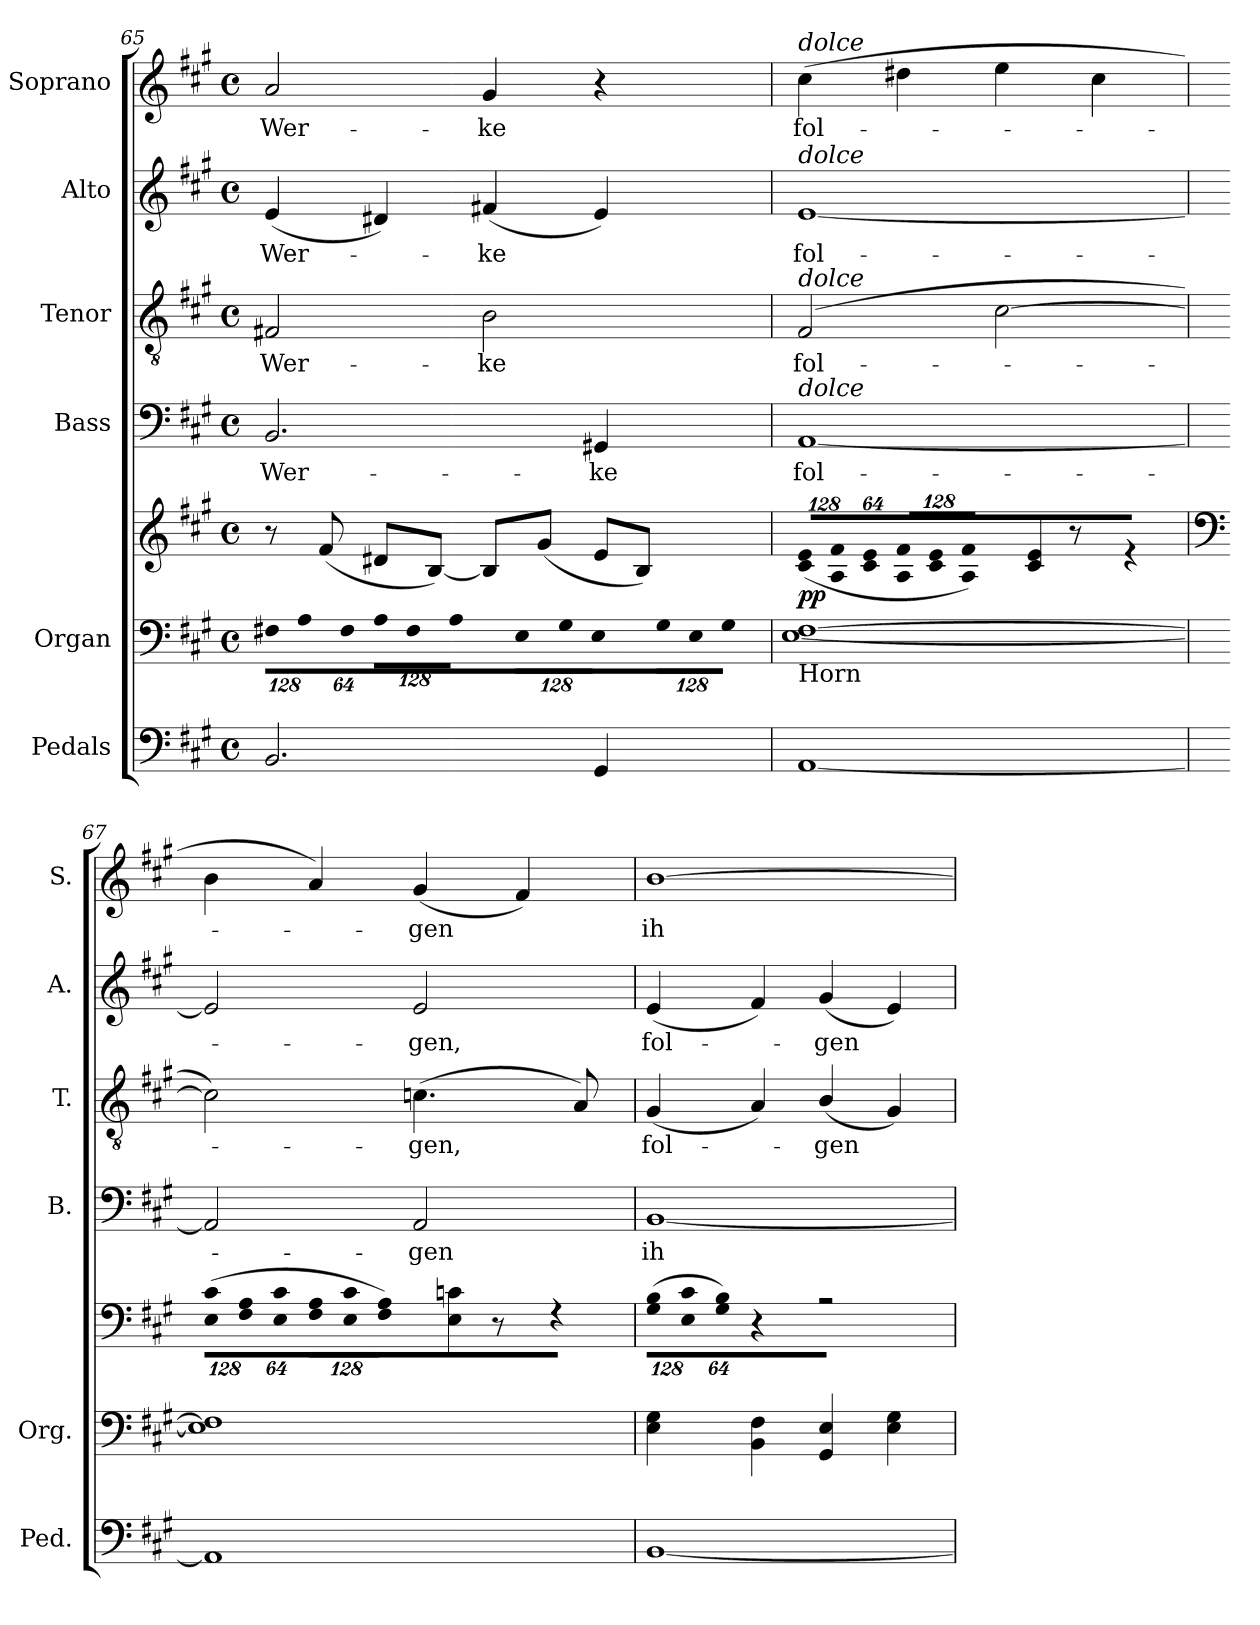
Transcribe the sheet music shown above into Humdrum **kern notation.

**kern	**kern	**kern	**dynam	**kern	**text	**kern	**text	**kern	**text	**kern	**text
*part6	*part5	*part5	*part5	*part4	*part4	*part3	*part3	*part2	*part2	*part1	*part1
*staff7	*staff6	*staff5	*staff5/6	*staff4	*staff4	*staff3	*staff3	*staff2	*staff2	*staff1	*staff1
*I"Pedals	*I"Organ	*	*	*I"Bass	*	*I"Tenor	*	*I"Alto	*	*I"Soprano	*
*I'Ped.	*I'Org.	*	*	*I'B.	*	*I'T.	*	*I'A.	*	*I'S.	*
*clefF4	*clefF4	*clefG2	*	*clefF4	*	*clefGv2	*	*clefG2	*	*clefG2	*
*	*	*	*	*	*	*ITrd7c12	*	*	*	*	*
*k[f#c#g#]	*k[f#c#g#]	*k[f#c#g#]	*	*k[f#c#g#]	*	*k[f#c#g#]	*	*k[f#c#g#]	*	*k[f#c#g#]	*
*A:	*A:	*A:	*	*A:	*	*A:	*	*A:	*	*A:	*
*M4/4	*M4/4	*M4/4	*	*M4/4	*	*M4/4	*	*M4/4	*	*M4/4	*
*met(c)	*met(c)	*met(c)	*	*met(c)	*	*met(c)	*	*met(c)	*	*met(c)	*
*	*Xbrackettup	*	*	*	*	*	*	*	*	*	*
=65	=65	=65	=65	=65	=65	=65	=65	=65	=65	=65	=65
!	!LO:N:vis=8	!	!	!	!	!	!	!	!	!	!
!	!	!	!	!	!LO:LY:b:color=#000000	!	!	!	!	!	!
!	!	!	!	!	!	!	!LO:LY:b:color=#000000	!	!	!	!
!	!	!	!	!	!	!	!	!	!LO:LY:b:color=#000000	!	!
!	!	!	!	!	!	!	!	!	!	!	!LO:LY:b:color=#000000
2.BBi/	1024%85F#Xi\L	8r	.	2.BBi/	Wer-	2FF#Xi/	Wer-	(4ei/	Wer-	2ai/	Wer-
!	!LO:N:vis=8	!	!	!	!	!	!	!	!	!	!
.	1024%85Ai\	.	.	.	.	.	.	.	.	.	.
.	.	(8f#i/	.	.	.	.	.	.	.	.	.
!	!LO:N:vis=8	!	!	!	!	!	!	!	!	!	!
.	512%43F#i\J	.	.	.	.	.	.	.	.	.	.
!	!LO:N:vis=8	!	!	!	!	!	!	!	!	!	!
.	1024%85Ai\L	8d#Xi/L	.	.	.	.	.	4d#Xi/)	.	.	.
!	!LO:N:vis=8	!	!	!	!	!	!	!	!	!	!
.	1024%85F#i\	.	.	.	.	.	.	.	.	.	.
.	.	[8Bi/J)	.	.	.	.	.	.	.	.	.
!	!LO:N:vis=8	!	!	!	!	!	!	!	!	!	!
.	512%43Ai\J	.	.	.	.	.	.	.	.	.	.
!	!LO:N:vis=8	!	!	!	!	!	!	!	!	!	!
!	!	!	!	!	!	!	!LO:LY:b:color=#000000	!	!	!	!
!	!	!	!	!	!	!	!	!	!LO:LY:b:color=#000000	!	!
!	!	!	!	!	!	!	!	!	!	!	!LO:LY:b:color=#000000
.	1024%85Ei\L	8Bi/L]	.	.	.	2BBi\	-ke	(4f#Xi/	-ke	4g#i/	-ke
!	!LO:N:vis=8	!	!	!	!	!	!	!	!	!	!
.	1024%85G#i\	.	.	.	.	.	.	.	.	.	.
.	.	(8g#i/J	.	.	.	.	.	.	.	.	.
!	!LO:N:vis=8	!	!	!	!	!	!	!	!	!	!
.	512%43Ei\J	.	.	.	.	.	.	.	.	.	.
!	!LO:N:vis=8	!	!	!	!	!	!	!	!	!	!
!	!	!	!	!	!LO:LY:b:color=#000000	!	!	!	!	!	!
4GG#i/	1024%85G#i\L	8ei/L	.	4GG#Xi/	-ke	.	.	4ei/)	.	4r	.
!	!LO:N:vis=8	!	!	!	!	!	!	!	!	!	!
.	1024%85Ei\	.	.	.	.	.	.	.	.	.	.
.	.	8Bi/J)	.	.	.	.	.	.	.	.	.
!	!LO:N:vis=8	!	!	!	!	!	!	!	!	!	!
.	512%43G#i\J	.	.	.	.	.	.	.	.	.	.
=66	=66	=66	=66	=66	=66	=66	=66	=66	=66	=66	=66
*	*	*Xbrackettup	*	*	*	*	*	*	*	*	*
!	!	!LO:N:vis=8	!	!	!	!	!	!	!	!	!
!	!	!	!	!	!LO:LY:b:color=#000000	!	!	!	!	!	!
!	!	!	!	!	!	!	!LO:LY:b:color=#000000	!	!	!	!
!	!	!	!	!	!	!	!	!	!LO:LY:b:color=#000000	!	!
!	!	!	!	!	!	!	!	!	!	!LO:TX:a:i:t=dolce	!
!	!	!	!	!	!	!	!	!LO:TX:a:i:t=dolce	!	!	!
!	!	!	!	!	!	!LO:TX:a:i:t=dolce	!	!	!	!	!
!	!	!	!	!LO:TX:a:i:t=dolce	!	!	!	!	!	!	!
!	!LO:TX:b:t=Horn	!	!	!	!	!	!	!	!	!	!
!	!	!	!	!	!	!	!	!	!	!	!LO:LY:b:color=#000000
[1AAi	[1Ei [1F#i	(1024%85c#i/ 1024%85ei/L	pp	[1AAi	fol-	(2FF#i/	fol-	[1ei	fol-	(4cc#i\	fol-
!	!	!LO:N:vis=8	!	!	!	!	!	!	!	!	!
.	.	1024%85Ai/ 1024%85f#i/	.	.	.	.	.	.	.	.	.
!	!	!LO:N:vis=8	!	!	!	!	!	!	!	!	!
.	.	512%43c#i/ 512%43ei/J	.	.	.	.	.	.	.	.	.
!	!	!LO:N:vis=8	!	!	!	!	!	!	!	!	!
.	.	1024%85Ai/ 1024%85f#i/L	.	.	.	.	.	.	.	4dd#Xi\	.
!	!	!LO:N:vis=8	!	!	!	!	!	!	!	!	!
.	.	1024%85c#i/ 1024%85ei/	.	.	.	.	.	.	.	.	.
!	!	!LO:N:vis=8	!	!	!	!	!	!	!	!	!
.	.	512%43Ai/ 512%43f#i/J)	.	.	.	.	.	.	.	.	.
.	.	8c#i/ 8ei	.	.	.	[2C#i\	.	.	.	4eei\	.
.	.	8r	.	.	.	.	.	.	.	.	.
.	.	4r	.	.	.	.	.	.	.	4cc#i\	.
=67	=67	=67	=67	=67	=67	=67	=67	=67	=67	=67	=67
*	*	*clefF4	*	*	*	*	*	*	*	*	*
!	!	!LO:N:vis=8	!	!	!	!	!	!	!	!	!
1AAi]	1Ei] 1F#i]	(1024%85Ei\ 1024%85c#i\L	.	2AAi/]	.	2C#i\])	.	2ei/]	.	4bi\	.
!	!	!LO:N:vis=8	!	!	!	!	!	!	!	!	!
.	.	1024%85F#i\ 1024%85Ai\	.	.	.	.	.	.	.	.	.
!	!	!LO:N:vis=8	!	!	!	!	!	!	!	!	!
.	.	512%43Ei\ 512%43c#i\J	.	.	.	.	.	.	.	.	.
!	!	!LO:N:vis=8	!	!	!	!	!	!	!	!	!
.	.	1024%85F#i\ 1024%85Ai\L	.	.	.	.	.	.	.	4ai/)	.
!	!	!LO:N:vis=8	!	!	!	!	!	!	!	!	!
.	.	1024%85Ei\ 1024%85c#i\	.	.	.	.	.	.	.	.	.
!	!	!LO:N:vis=8	!	!	!	!	!	!	!	!	!
.	.	512%43F#i\ 512%43Ai\J)	.	.	.	.	.	.	.	.	.
!	!	!	!	!	!LO:LY:b:color=#000000	!	!	!	!	!	!
!	!	!	!	!	!	!	!LO:LY:b:color=#000000	!	!	!	!
!	!	!	!	!	!	!	!	!	!LO:LY:b:color=#000000	!	!
!	!	!	!	!	!	!	!	!	!	!	!LO:LY:b:color=#000000
.	.	8Ei\ 8cni	.	2AAi/	-gen	(4.Cni\	-gen,	2ei/	-gen,	(4g#i/	-gen
.	.	8r	.	.	.	.	.	.	.	.	.
.	.	4r	.	.	.	.	.	.	.	4f#i/)	.
.	.	.	.	.	.	8AAi/)	.	.	.	.	.
!!LO:PB:g=z
=68	=68	=68	=68	=68	=68	=68	=68	=68	=68	=68	=68
!	!	!LO:N:vis=8	!	!	!	!	!	!	!	!	!
!	!	!	!	!	!LO:LY:b:color=#000000	!	!	!	!	!	!
!	!	!	!	!	!	!	!LO:LY:b:color=#000000	!	!	!	!
!	!	!	!	!	!	!	!	!	!LO:LY:b:color=#000000	!	!
!	!	!	!	!	!	!	!	!	!	!	!LO:LY:b:color=#000000
[1BBi	4Ei\ 4G#i	(1024%85G#i\ 1024%85Bi\L	.	[1BBi	ih-	(4GG#i/	fol-	(4ei/	fol-	[1bi	ih-
!	!	!LO:N:vis=8	!	!	!	!	!	!	!	!	!
.	.	1024%85Ei\ 1024%85c#i\	.	.	.	.	.	.	.	.	.
!	!	!LO:N:vis=8	!	!	!	!	!	!	!	!	!
.	.	512%43G#i\ 512%43Bi\J)	.	.	.	.	.	.	.	.	.
.	4BBi\ 4F#i	4r	.	.	.	4AAi/)	.	4f#i/)	.	.	.
!	!	!	!	!	!	!	!LO:LY:b:color=#000000	!	!	!	!
!	!	!	!	!	!	!	!	!	!LO:LY:b:color=#000000	!	!
.	4GG#i/ 4Ei	2r	.	.	.	(4BBi/	-gen	(4g#i/	-gen	.	.
.	4Ei\ 4G#i	.	.	.	.	4GG#i/)	.	4ei/)	.	.	.
=	=	=	=	=	=	=	=	=	=	=	=
*-	*-	*-	*-	*-	*-	*-	*-	*-	*-	*-	*-
